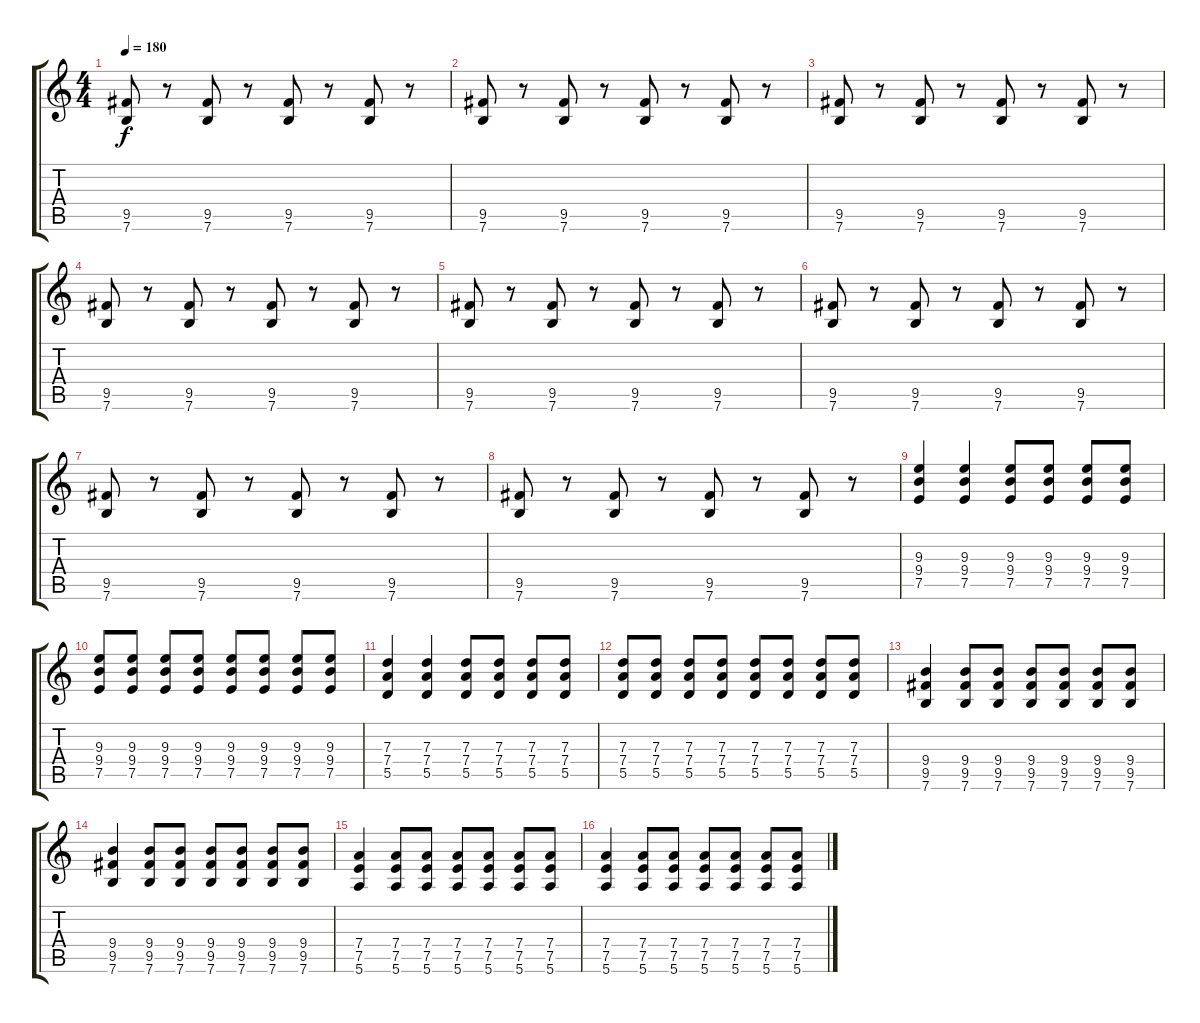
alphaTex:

\track "" {instrument overdrivenguitar}
\staff {score tabs}
\tuning (E4 B3 G3 D3 A2 E2) {hide}
\ts (4 4)
\tempo 180
\clef g2
\ks c
(9.5 7.6).8{dy f} r.8 (9.5 7.6).8 r.8 (9.5 7.6).8 r.8 (9.5 7.6).8 r.8 |
(9.5 7.6).8 r.8 (9.5 7.6).8 r.8 (9.5 7.6).8 r.8 (9.5 7.6).8 r.8 |
(9.5 7.6).8 r.8 (9.5 7.6).8 r.8 (9.5 7.6).8 r.8 (9.5 7.6).8 r.8 |
(9.5 7.6).8 r.8 (9.5 7.6).8 r.8 (9.5 7.6).8 r.8 (9.5 7.6).8 r.8 |
(9.5 7.6).8 r.8 (9.5 7.6).8 r.8 (9.5 7.6).8 r.8 (9.5 7.6).8 r.8 |
(9.5 7.6).8 r.8 (9.5 7.6).8 r.8 (9.5 7.6).8 r.8 (9.5 7.6).8 r.8 |
(9.5 7.6).8 r.8 (9.5 7.6).8 r.8 (9.5 7.6).8 r.8 (9.5 7.6).8 r.8 |
(9.5 7.6).8 r.8 (9.5 7.6).8 r.8 (9.5 7.6).8 r.8 (9.5 7.6).8 r.8 |
(9.3 9.4 7.5).4 (9.3 9.4 7.5).4 (9.3 9.4 7.5).8 (9.3 9.4 7.5).8 (9.3 9.4 7.5).8 (9.3 9.4 7.5).8 |
(9.3 9.4 7.5).8 (9.3 9.4 7.5).8 (9.3 9.4 7.5).8 (9.3 9.4 7.5).8 (9.3 9.4 7.5).8 (9.3 9.4 7.5).8 (9.3 9.4 7.5).8 (9.3 9.4 7.5).8 |
(7.3 7.4 5.5).4 (7.3 7.4 5.5).4 (7.3 7.4 5.5).8 (7.3 7.4 5.5).8 (7.3 7.4 5.5).8 (7.3 7.4 5.5).8 |
(7.3 7.4 5.5).8 (7.3 7.4 5.5).8 (7.3 7.4 5.5).8 (7.3 7.4 5.5).8 (7.3 7.4 5.5).8 (7.3 7.4 5.5).8 (7.3 7.4 5.5).8 (7.3 7.4 5.5).8 |
(9.4 9.5 7.6).4 (9.4 9.5 7.6).8 (9.4 9.5 7.6).8 (9.4 9.5 7.6).8 (9.4 9.5 7.6).8 (9.4 9.5 7.6).8 (9.4 9.5 7.6).8 |
(9.4 9.5 7.6).4 (9.4 9.5 7.6).8 (9.4 9.5 7.6).8 (9.4 9.5 7.6).8 (9.4 9.5 7.6).8 (9.4 9.5 7.6).8 (9.4 9.5 7.6).8 |
(7.4 7.5 5.6).4 (7.4 7.5 5.6).8 (7.4 7.5 5.6).8 (7.4 7.5 5.6).8 (7.4 7.5 5.6).8 (7.4 7.5 5.6).8 (7.4 7.5 5.6).8 |
(7.4 7.5 5.6).4 (7.4 7.5 5.6).8 (7.4 7.5 5.6).8 (7.4 7.5 5.6).8 (7.4 7.5 5.6).8 (7.4 7.5 5.6).8 (7.4 7.5 5.6).8
